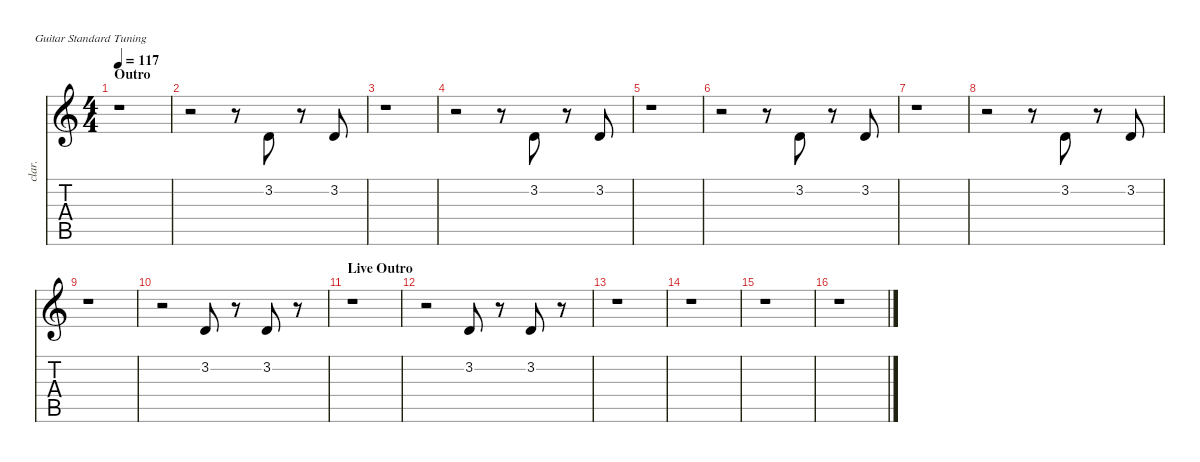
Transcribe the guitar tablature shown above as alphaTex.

\defaultSystemsLayout 4
\hideDynamics
\bracketExtendMode nobrackets
\otherSystemsTrackNameOrientation horizontal
\track ("Brian Bell - Backup Vocals" "clar.") {solo instrument clarinet}
\staff {score tabs}
\tuning (E4 B3 G3 D3 A2 E2)
\ts (4 4)
\section ("" "Outro")
\tempo 117
\clef g2
\ks c
r.1{dy f beam Down} |
r.2{beam Down} r.8{beam Down} 3.2.8{beam Up} r.8{beam Up} 3.2.8{beam Up} |
r.1{beam Down} |
r.2{beam Down} r.8{beam Down} 3.2.8{beam Up} r.8{beam Up} 3.2.8{beam Up} |
r.1{beam Down} |
r.2{beam Down} r.8{beam Down} 3.2.8{beam Up} r.8{beam Up} 3.2.8{beam Up} |
r.1{beam Down} |
r.2{beam Down} r.8{beam Down} 3.2.8{beam Up} r.8{beam Up} 3.2.8{dy mf beam Up} |
r.1{beam Down} |
r.2{beam Down} 3.2.8{dy p beam Up} r.8{beam Up} 3.2.8{beam Up} r.8{beam Up} |
\section ("" "Live Outro")
r.1{beam Down} |
r.2{beam Down} 3.2.8{dy ppp beam Up} r.8{beam Up} 3.2.8{beam Up} r.8{beam Up} |
r.1{beam Down} |
r.1{beam Down} |
r.1{beam Down} |
r.1{beam Down}
